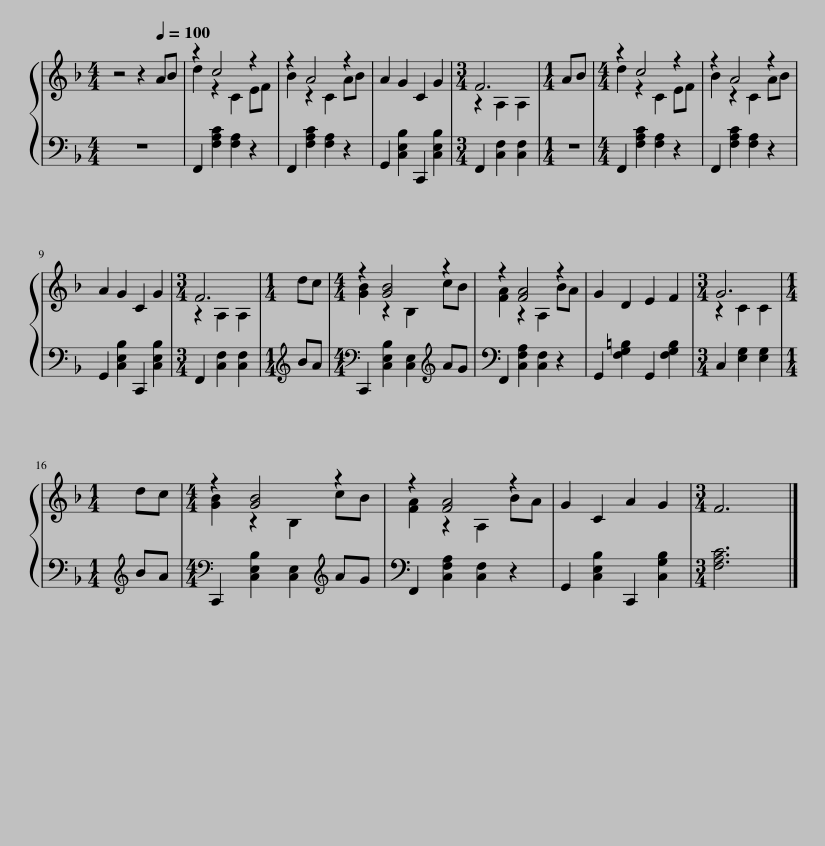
X:1
%%score { ( 1 3 ) | 2 }
L:1/8
M:4/4
I:linebreak $
K:F
V:1 treble
V:3 treble
V:2 bass
V:1
 z4 z2[Q:1/4=100] AB | z2 c4 z2 | z2 A4 z2 | A2 G2 C2 G2 |[M:3/4] F6 | %5
[M:1/4] AB |[M:4/4] z2 c4 z2 | z2 A4 z2 |$ A2 G2 C2 G2 |[M:3/4] F6 | %10
[M:1/4] dc |[M:4/4] z2 [GB]4 z2 | z2 [FA]4 z2 | G2 D2 E2 F2 |[M:3/4] G6 |$ %15
[M:1/4] dc |[M:4/4] z2 [GB]4 z2 | z2 [FA]4 z2 | G2 C2 A2 G2 |[M:3/4] F6 |] %20
V:2
 z8 | F,,2 [F,A,C]2 [F,A,]2 z2 | F,,2 [F,A,C]2 [F,A,]2 z2 | G,,2 [C,E,B,]2 C,,2 [C,E,B,]2 |[M:3/4] F,,2 [C,F,]2 [C,F,]2 | %5
[M:1/4] z2 |[M:4/4] F,,2 [F,A,C]2 [F,A,]2 z2 | F,,2 [F,A,C]2 [F,A,]2 z2 |$ G,,2 [C,E,B,]2 C,,2 [C,E,B,]2 |[M:3/4] F,,2 [C,F,]2 [C,F,]2 | %10
[M:1/4][K:treble] BA |[M:4/4][K:bass] C,,2 [C,E,B,]2 [C,E,]2[K:treble] AG | F,,2 [C,F,A,]2 [C,F,]2 z2 | G,,2 [F,G,=B,]2 G,,2 [F,G,B,]2 |[M:3/4] C,2 [E,G,]2 [E,G,]2 |$ %15
[M:1/4][K:treble] BA |[M:4/4][K:bass] C,,2 [C,E,B,]2 [C,E,]2[K:treble] AG | F,,2 [C,F,A,]2 [C,F,]2 z2 | G,,2 [C,E,B,]2 C,,2 [C,G,B,]2 |[M:3/4] [F,A,C]6 |] %20
V:3
 x8 | d2 z2 C2 EF | B2 z2 C2 AB | x8 |[M:3/4] z2 A,2 A,2 | %5
[M:1/4] x2 |[M:4/4] d2 z2 C2 EF | B2 z2 C2 AB |$ x8 |[M:3/4] z2 A,2 A,2 | %10
[M:1/4] x2 |[M:4/4] [GB]2 z2 B,2 cB | [FA]2 z2 A,2 BA | x8 |[M:3/4] z2 C2 C2 |$ %15
[M:1/4] x2 |[M:4/4] [GB]2 z2 B,2 cB | [FA]2 z2 A,2 BA | x8 |[M:3/4] x6 |] %20
